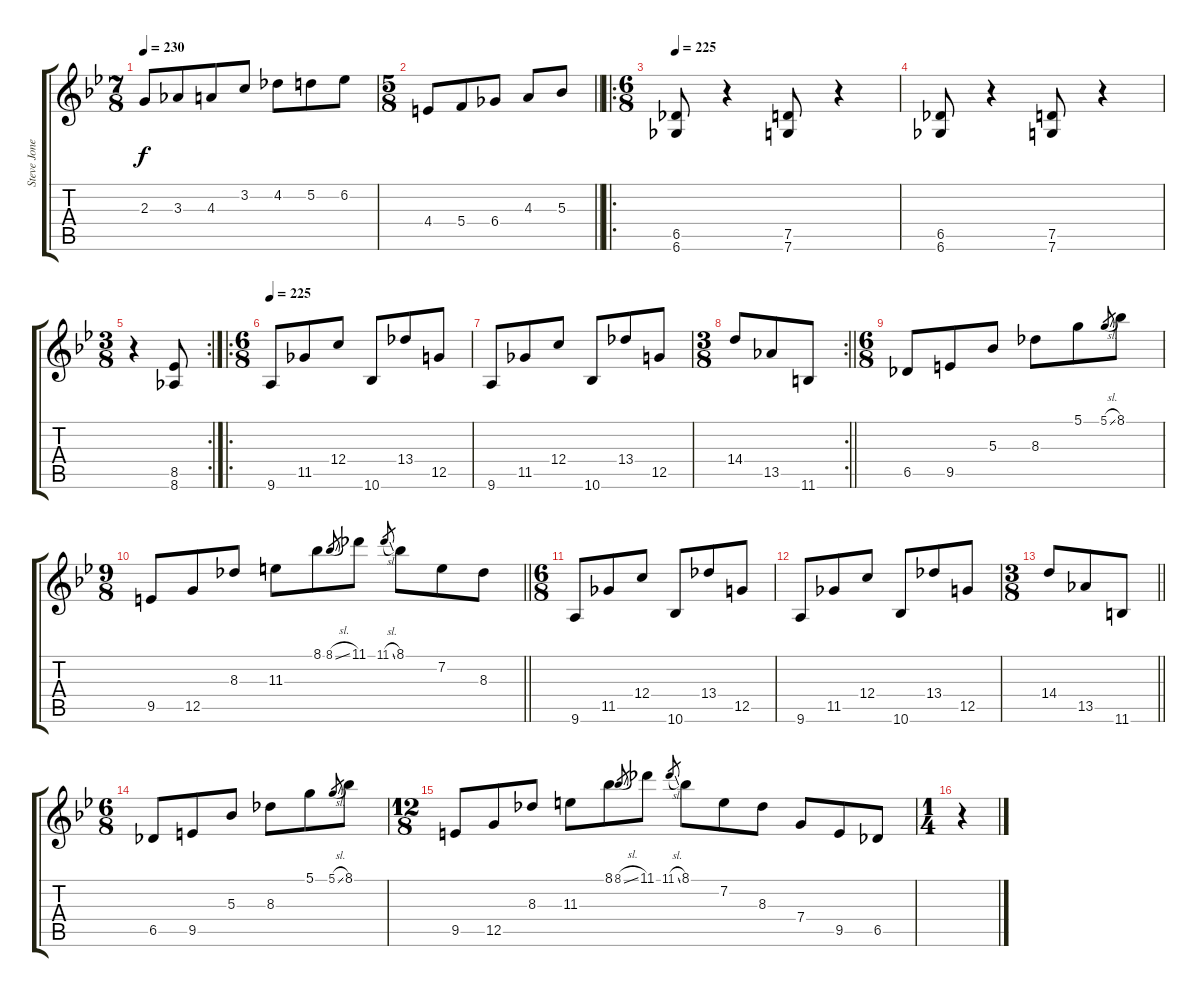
\track ("Steve Jones I" "Steve Jone") {instrument overdrivenguitar}
\staff {score tabs}
\tuning (D4 A3 F3 C3 G2 C2) {hide}
\ts (7 8)
\tempo 230
\clef g2
\ks bb
2.3.8{dy f} 3.3.8 4.3.8 3.2.8 4.2.8 5.2.8 6.2.8 |
\ts (5 8)
\barLineRight lightlight
4.4.8 5.4.8 6.4.8 4.3.8 5.3.8 |
\ro
\ts (6 8)
\section ("" "")
\tempo 225
(6.5 6.6).8 r.4 (7.5 7.6).8 r.4 |
(6.5 6.6).8 r.4 (7.5 7.6).8 r.4 |
\rc 2
\ts (3 8)
r.4 (8.5 8.6).8 |
\ro
\ts (6 8)
\tempo 225
9.6.8 11.5.8 12.4.8 10.6.8 13.4.8 12.5.8 |
9.6.8 11.5.8 12.4.8 10.6.8 13.4.8 12.5.8 |
\rc 2
\ts (3 8)
\barLineRight lightlight
14.4.8 13.5.8 11.6.8 |
\ts (6 8)
\section ("" "")
6.5.8 9.5.8 5.3.8 8.3.8 5.1.8 5.1{sl}.8{gr} 8.1.8 |
\ts (9 8)
\barLineRight lightlight
9.5.8 12.5.8 8.3.8 11.3.8 8.1.8 8.1{sl}.8{gr} 11.1.8 11.1{sl}.8{gr} 8.1.8 7.2.8 8.3.8 |
\ts (6 8)
\section ("" "")
9.6.8 11.5.8 12.4.8 10.6.8 13.4.8 12.5.8 |
9.6.8 11.5.8 12.4.8 10.6.8 13.4.8 12.5.8 |
\ts (3 8)
\barLineRight lightlight
14.4.8 13.5.8 11.6.8 |
\ts (6 8)
\section ("" "")
6.5.8 9.5.8 5.3.8 8.3.8 5.1.8 5.1{sl}.8{gr} 8.1.8 |
\ts (12 8)
9.5.8 12.5.8 8.3.8 11.3.8 8.1.8 8.1{sl}.8{gr} 11.1.8 11.1{sl}.8{gr} 8.1.8 7.2.8 8.3.8 7.4.8 9.5.8 6.5.8 |
\ts (1 4)
r.4
